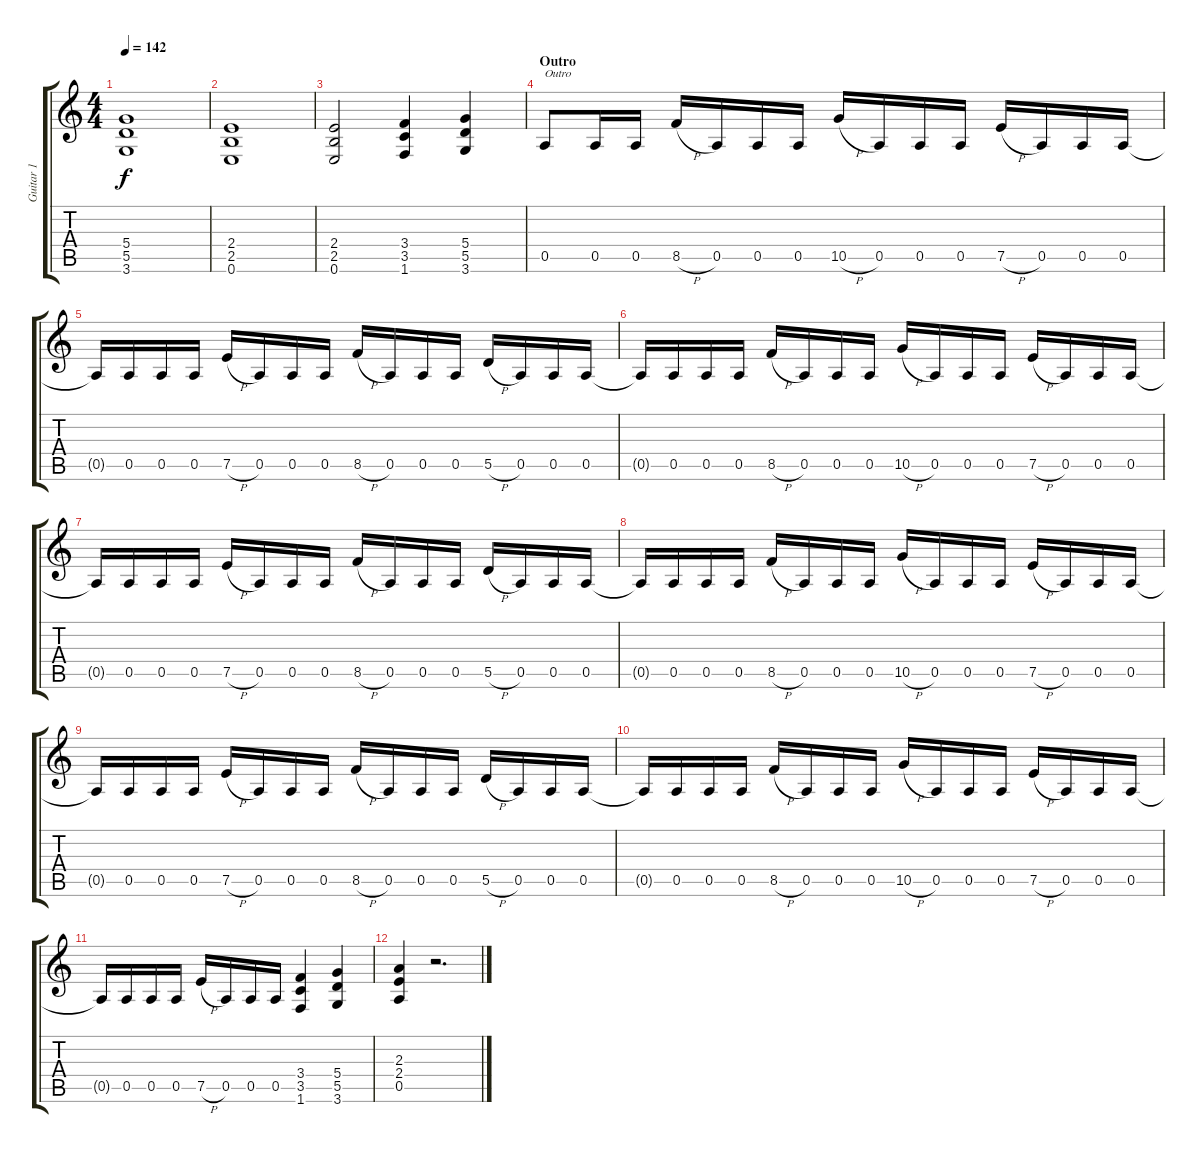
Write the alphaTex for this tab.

\track ("Guitar 1" "Guitar 1") {instrument distortionguitar}
\staff {score tabs}
\tuning (E4 B3 G3 D3 A2 E2) {hide}
\ts (4 4)
\tempo 142
\clef g2
\ks c
(5.4 5.5 3.6).1{dy f} |
(2.4 2.5 0.6).1 |
(2.4 2.5 0.6).2 (3.4 3.5 1.6).4 (5.4 5.5 3.6).4 |
\section ("" "Outro")
0.5.8{txt "Outro"} 0.5.16 0.5.16 8.5{h}.16 0.5.16 0.5.16 0.5.16 10.5{h}.16 0.5.16 0.5.16 0.5.16 7.5{h}.16 0.5.16 0.5.16 0.5.16 |
0.5{t}.16 0.5.16 0.5.16 0.5.16 7.5{h}.16 0.5.16 0.5.16 0.5.16 8.5{h}.16 0.5.16 0.5.16 0.5.16 5.5{h}.16 0.5.16 0.5.16 0.5.16 |
0.5{t}.16 0.5.16 0.5.16 0.5.16 8.5{h}.16 0.5.16 0.5.16 0.5.16 10.5{h}.16 0.5.16 0.5.16 0.5.16 7.5{h}.16 0.5.16 0.5.16 0.5.16 |
0.5{t}.16 0.5.16 0.5.16 0.5.16 7.5{h}.16 0.5.16 0.5.16 0.5.16 8.5{h}.16 0.5.16 0.5.16 0.5.16 5.5{h}.16 0.5.16 0.5.16 0.5.16 |
0.5{t}.16 0.5.16 0.5.16 0.5.16 8.5{h}.16 0.5.16 0.5.16 0.5.16 10.5{h}.16 0.5.16 0.5.16 0.5.16 7.5{h}.16 0.5.16 0.5.16 0.5.16 |
0.5{t}.16 0.5.16 0.5.16 0.5.16 7.5{h}.16 0.5.16 0.5.16 0.5.16 8.5{h}.16 0.5.16 0.5.16 0.5.16 5.5{h}.16 0.5.16 0.5.16 0.5.16 |
0.5{t}.16 0.5.16 0.5.16 0.5.16 8.5{h}.16 0.5.16 0.5.16 0.5.16 10.5{h}.16 0.5.16 0.5.16 0.5.16 7.5{h}.16 0.5.16 0.5.16 0.5.16 |
0.5{t}.16 0.5.16 0.5.16 0.5.16 7.5{h}.16 0.5.16 0.5.16 0.5.16 (3.4 3.5 1.6).4 (5.4 5.5 3.6).4 |
(2.3 2.4 0.5).4 r.2{d}
